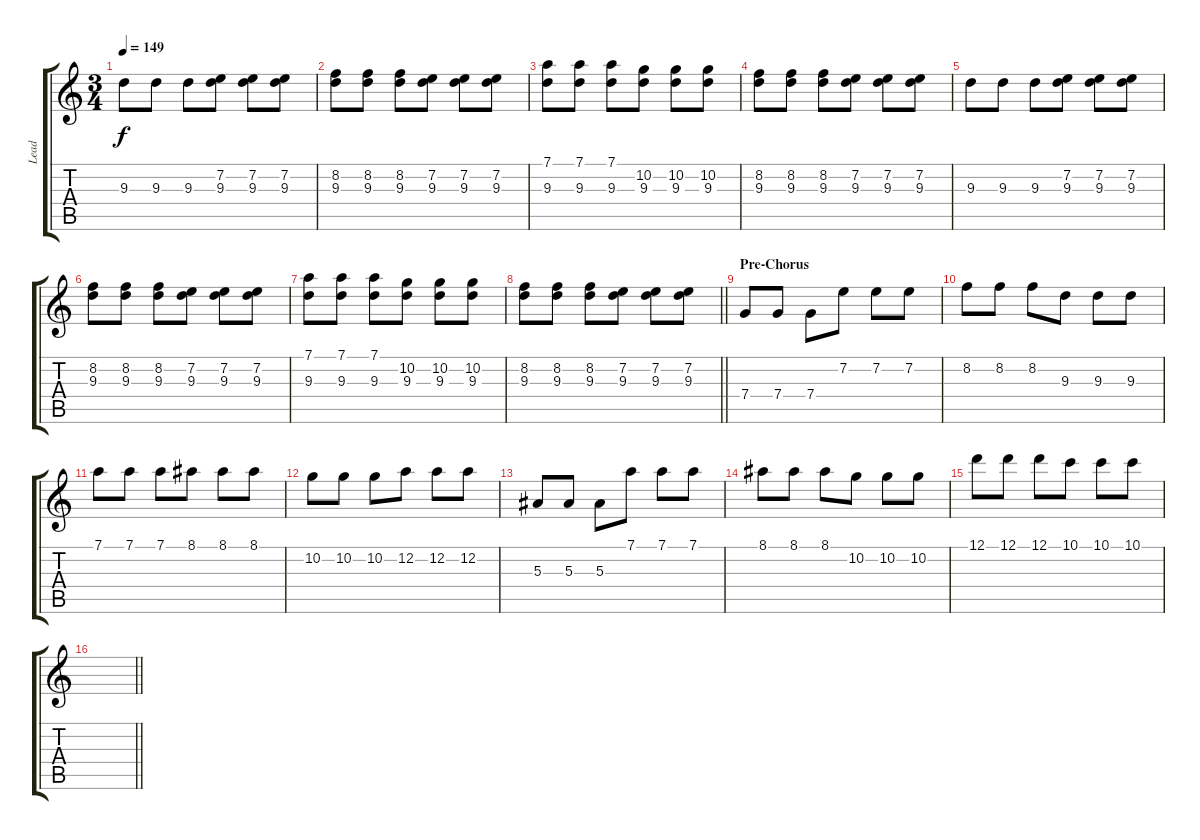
\track ("Lead" "Lead") {instrument distortionguitar}
\staff {score tabs}
\tuning (D4 A3 F3 C3 G2 C2) {hide}
\ts (3 4)
\section ("" "")
\tempo 149
\clef g2
\ks c
9.3.8{dy f} 9.3.8 9.3.8 (7.2 9.3).8 (7.2 9.3).8 (7.2 9.3).8 |
(8.2 9.3).8 (8.2 9.3).8 (8.2 9.3).8 (7.2 9.3).8 (7.2 9.3).8 (7.2 9.3).8 |
(7.1 9.3).8 (7.1 9.3).8 (7.1 9.3).8 (10.2 9.3).8 (10.2 9.3).8 (10.2 9.3).8 |
(8.2 9.3).8 (8.2 9.3).8 (8.2 9.3).8 (7.2 9.3).8 (7.2 9.3).8 (7.2 9.3).8 |
9.3.8 9.3.8 9.3.8 (7.2 9.3).8 (7.2 9.3).8 (7.2 9.3).8 |
(8.2 9.3).8 (8.2 9.3).8 (8.2 9.3).8 (7.2 9.3).8 (7.2 9.3).8 (7.2 9.3).8 |
(7.1 9.3).8 (7.1 9.3).8 (7.1 9.3).8 (10.2 9.3).8 (10.2 9.3).8 (10.2 9.3).8 |
\barLineRight lightlight
(8.2 9.3).8 (8.2 9.3).8 (8.2 9.3).8 (7.2 9.3).8 (7.2 9.3).8 (7.2 9.3).8 |
\section ("" "Pre-Chorus")
7.4.8 7.4.8 7.4.8 7.2.8 7.2.8 7.2.8 |
8.2.8 8.2.8 8.2.8 9.3.8 9.3.8 9.3.8 |
7.1.8 7.1.8 7.1.8 8.1.8 8.1.8 8.1.8 |
10.2.8 10.2.8 10.2.8 12.2.8 12.2.8 12.2.8 |
5.3.8 5.3.8 5.3.8 7.1.8 7.1.8 7.1.8 |
8.1.8 8.1.8 8.1.8 10.2.8 10.2.8 10.2.8 |
12.1.8 12.1.8 12.1.8 10.1.8 10.1.8 10.1.8 |
\barLineRight lightlight
